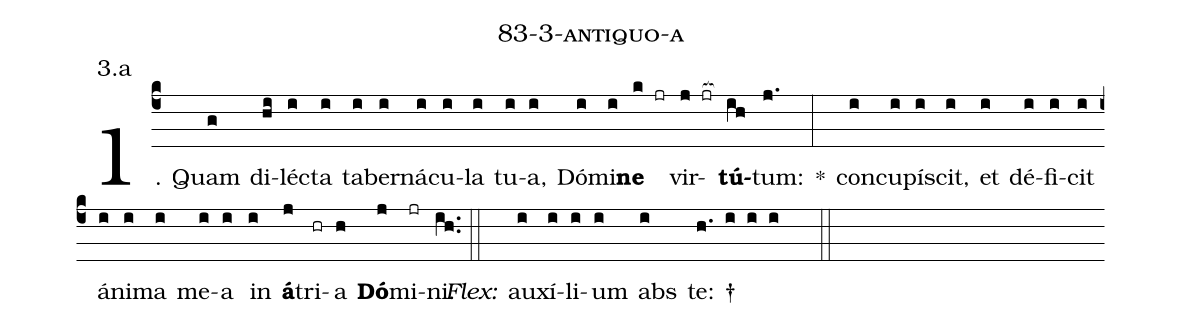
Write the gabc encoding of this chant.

name: 83-3-antiquo-a;
annotation: 3.a;
%%
(c4)1. Quam(g) di(hi)léc(i)ta(i) ta(i)ber(i)ná(i)cu(i)la(i) tu(i)a,(i) Dó(i)mi(i)<b>ne</b>(k jr) vir(j jr[ocb:1{])<b>tú</b>(ih[ocb:0}])tum:(j.) *(:) con(i)cu(i)pí(i)scit,(i) et(i) dé(i)fi(i)cit(i) á(i)ni(i)ma(i) me(i)a(i) in(i) <b>á</b>(j)tri(hr)a(h) <b>Dó</b>(j)mi(jr)ni.(ih..) (::)
<i>Flex:</i>()  au(i)xí(i)li(i)um(i) abs(i) te: †(h. i i i  ::)
